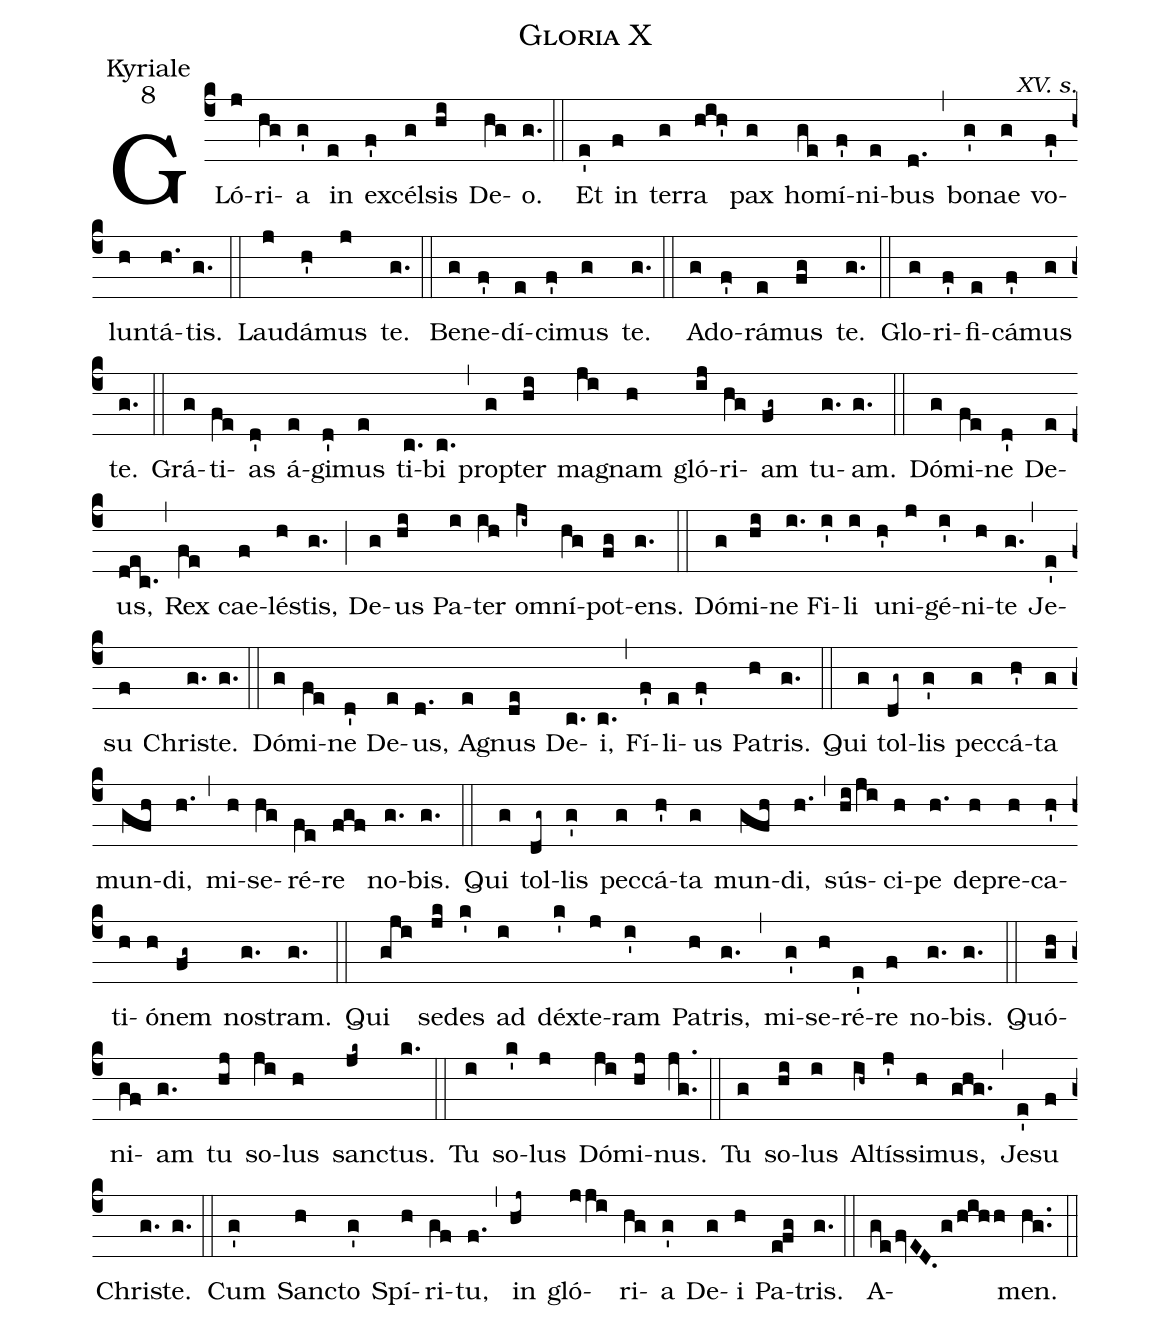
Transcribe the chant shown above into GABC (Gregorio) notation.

name:Gloria X;
office-part:Kyriale;
mode:8;
commentary:XV. s.;
%%
(c4) GLó(j)ri(hg)a(g') in(e) ex(f')cél(g)sis(hi) De(hg)o.(g.) (::) Et(e') in(f) ter(g)ra(hih') pax(g) ho(ge)mí(f')ni(e)bus(d.) (,) bo(g')nae(g) vo(f')lun(h)tá(h.)tis.(g.) (::) Lau(j)dá(h')mus(j) te.(g.) (::) Be(g)ne(f')dí(e)ci(f')mus(g) te.(g.) (::) Ad(g)o(f')rá(e)mus(fg) te.(g.) (::) Glo(g)ri(f')fi(e)cá(f')mus(g) te.(g.) (::) Grá(g)ti(fe)as(d') á(e)gi(d')mus(e) ti(c.)bi(c.) (,) pro(g)pter(hi) ma(ji)gnam(h) gló(ij)ri(hg)am(fg~) tu(g.)am.(g.) (::) Dó(g)mi(fe)ne(d') De(e)us,(dec.) (,) Rex(fe) cae(f)lé(h)stis,(g.) (;) De(g)us(hi) Pa(i)ter(ih) o(ji~)mní(hg)pot(fg)ens.(g.) (::) Dó(g)mi(hi)ne(i.) Fi(i')li(i) u(h')ni(j)gé(i')ni(h)te(g.) (,) Je(e')su(f) Chri(g.)ste.(g.) (::) Dó(g)mi(fe)ne(d') De(e)us,(d.) A(e)gnus(de) De(c.)i,(c.) (,) Fí(f')li(e)us(f') Pa(h)tris.(g.) (::) Qui(g) tol(dg~)lis(g') pec(g)cá(h')ta(g) mun(gfh)di,(h.) (,) mi(h)se(hg)ré(fe)re(fgf) no(g.)bis.(g.) (::) Qui(g) tol(dg~)lis(g') pec(g)cá(h')ta(g) mun(gfh)di,(h.) (,) sús(hi/ji)ci(h)pe(h.) de(h)pre(h)ca(h')ti(h)ó(h)nem(fg~) no(g.)stram.(g.) (::) Qui(gji) se(jk)des(k') ad(i) déx(k')te(j)ram(i') Pa(h)tris,(g.) (,) mi(g')se(h)ré(e')re(f) no(g.)bis.(g.) (::) Quó(gh)ni(gf)am(g.) tu(hj) so(ji)lus(h) san(jk~)ctus.(k.) (::) Tu(i) so(k')lus(j) Dó(ji)mi(hj)nus.(jg..) (::) Tu(g) so(hi)lus(i) Al(ih~)tís(j')si(h)mus,(ghg.) (,) Je(e')su(f) Chri(g.)ste.(g.) (::) Cum(g') San(h)cto(g') Spí(h)ri(gf)tu,(f.) (,) in(hj~) gló(jji)ri(hg)a(g') De(g)i(h) Pa(efg)tris.(g.) (::) A(gefvED.g/hihh)men.(hg..) (::)
